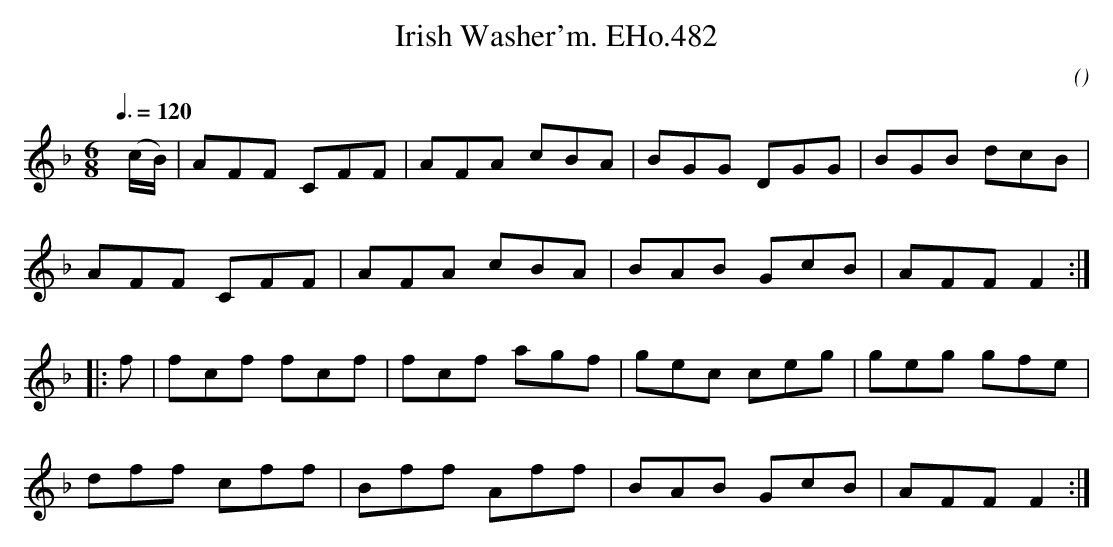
X:1
T:Irish Washer'm. EHo.482
M:6/8
L:1/8
Q:3/8=120
C:
O:
K:F
y(c/B/) | AFF CFF | AFA cBA | BGG DGG | BGB dcB |
AFF CFF | AFA cBA | BAB GcB | AFF F2 :|
|: f | fcf fcf | fcf agf | gec ceg | geg gfe |
dff cff | Bff Aff | BAB GcB | AFF F2 :|
